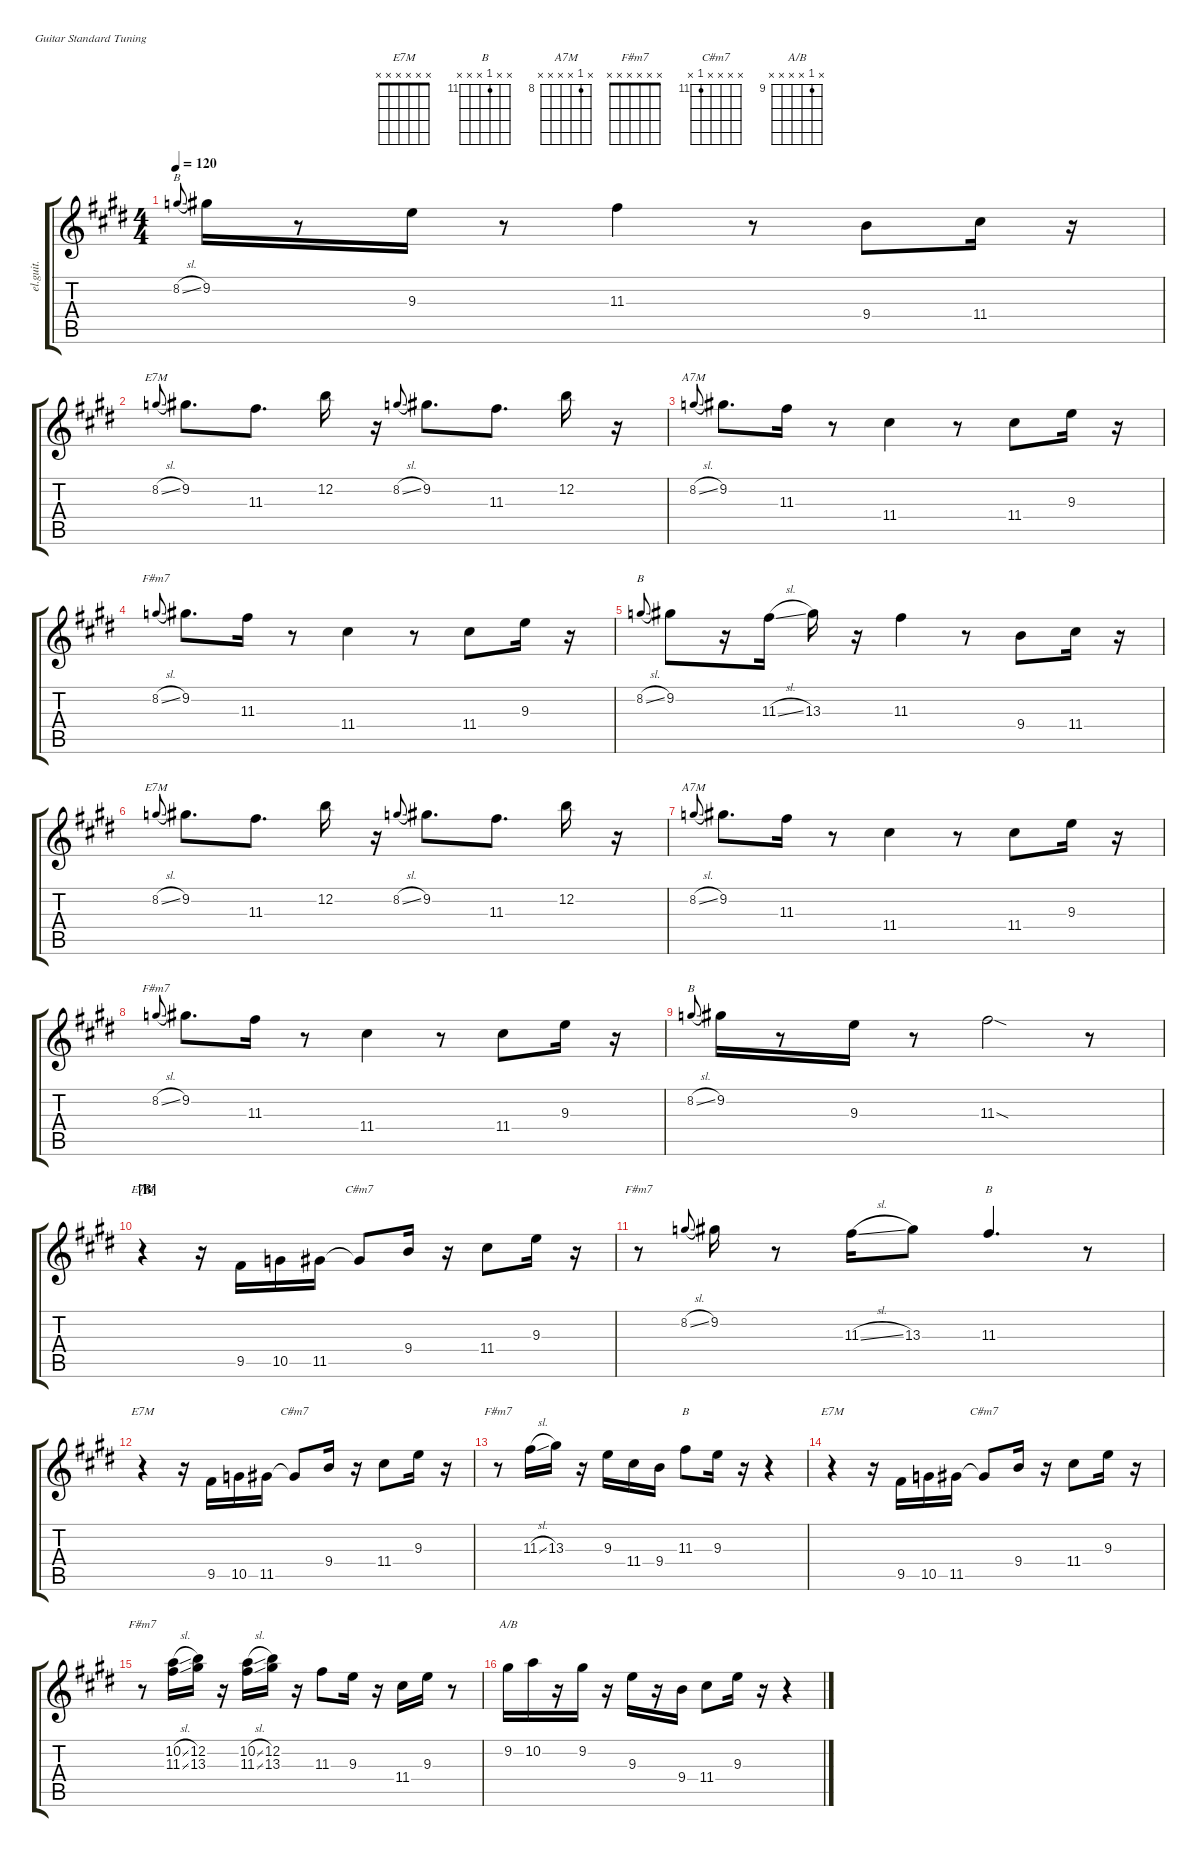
\defaultSystemsLayout 4
\hideDynamics
\track ("高中正義" "el.guit.") {defaultSystemsLayout 2 instrument electricguitarclean}
\staff {score tabs}
\tuning (E4 B3 G3 D3 A2 E2)
\chord ("E7M" x 8 x x x x) {firstfret 8 showfingering false}
\chord ("B" x 8 x x x x) {firstfret 8 showfingering false}
\chord ("A7M" x 8 x x x x) {firstfret 8 showfingering false}
\chord ("F#m7" x 8 x x x x) {firstfret 8 showfingering false}
\chord ("E7M" x x x x x x)
\chord ("C#m7" x x x x 11 x) {firstfret 11 showfingering false}
\chord ("F#m7" x x x x x x)
\chord ("B" x x 11 x x x) {firstfret 11 showfingering false}
\chord ("A/B" x 9 x x x x) {firstfret 9 showfingering false}
\ts (4 4)
\tempo 120
\clef g2
\scale
0.534921
\ks c#minor
8.2{sl acc forcenatural}.8{ch "B" gr onbeat dy mf beam Up} 9.2{acc #}.16{beam Down} r.8{beam Down} 9.3{acc forcenatural}.16{beam Down} r.8{beam Down} 11.3{acc #}.4{beam Down} r.8{beam Down} 9.4{acc forcenatural}.8{beam Down} 11.4{acc #}.16{beam Down} r.16{beam Down} |
\scale
0.465079 8.2{sl acc forcenatural}.8{ch "E7M" gr onbeat beam Up} 9.2{acc #}.8{d beam Down} 11.3{acc #}.8{d beam Down} 12.2{acc forcenatural}.16{beam Down} r.16{beam Down} 8.2{sl acc forcenatural}.8{gr onbeat beam Up} 9.2{acc #}.8{d beam Down} 11.3{acc #}.8{d beam Down} 12.2{acc forcenatural}.16{beam Down} r.16{beam Down} |
\scale
0.534921 8.2{sl acc forcenatural}.8{ch "A7M" gr onbeat beam Up} 9.2{acc #}.8{d beam Down} 11.3{acc #}.16{beam Down} r.8{beam Down} 11.4{acc #}.4{beam Down} r.8{beam Down} 11.4{acc #}.8{beam Down} 9.3{acc forcenatural}.16{beam Down} r.16{beam Down} |
\scale
0.465079 8.2{sl acc forcenatural}.8{ch "F#m7" gr onbeat beam Up} 9.2{acc #}.8{d beam Down} 11.3{acc #}.16{beam Down} r.8{beam Down} 11.4{acc #}.4{beam Down} r.8{beam Down} 11.4{acc #}.8{beam Down} 9.3{acc forcenatural}.16{beam Down} r.16{beam Down} |
\scale
0.534921 8.2{sl acc forcenatural}.8{ch "B" gr onbeat beam Up} 9.2{acc #}.8{beam Down} r.16{beam Down} 11.3{sl acc #}.16{beam Down} 13.3{acc #}.16{beam Down} r.16{beam Down} 11.3{acc #}.4{beam Down} r.8{beam Down} 9.4{acc forcenatural}.8{beam Down} 11.4{acc #}.16{beam Down} r.16{beam Down} |
\scale
0.465079 8.2{sl acc forcenatural}.8{ch "E7M" gr onbeat beam Up} 9.2{acc #}.8{d beam Down} 11.3{acc #}.8{d beam Down} 12.2{acc forcenatural}.16{beam Down} r.16{beam Down} 8.2{sl acc forcenatural}.8{gr onbeat beam Up} 9.2{acc #}.8{d beam Down} 11.3{acc #}.8{d beam Down} 12.2{acc forcenatural}.16{beam Down} r.16{beam Down} |
\scale
0.534489 8.2{sl acc forcenatural}.8{ch "A7M" gr onbeat beam Up} 9.2{acc #}.8{d beam Down} 11.3{acc #}.16{beam Down} r.8{beam Down} 11.4{acc #}.4{beam Down} r.8{beam Down} 11.4{acc #}.8{beam Down} 9.3{acc forcenatural}.16{beam Down} r.16{beam Down} |
\scale
0.465511 8.2{sl acc forcenatural}.8{ch "F#m7" gr onbeat beam Up} 9.2{acc #}.8{d beam Down} 11.3{acc #}.16{beam Down} r.8{beam Down} 11.4{acc #}.4{beam Down} r.8{beam Down} 11.4{acc #}.8{beam Down} 9.3{acc forcenatural}.16{beam Down} r.16{beam Down} |
\scale
0.534049 8.2{sl acc forcenatural}.8{ch "B" gr onbeat beam Up} 9.2{acc #}.16{beam Down} r.8{beam Down} 9.3{acc forcenatural}.16{beam Down} r.8{beam Down} 11.3{sod acc #}.2{beam Down} r.8{beam Down} |
\section ("B" "")
\scale
0.465951 r.4{ch "E7M" beam Down} r.16{beam Down} 9.5{acc #}.16{beam Up} 10.5{acc forcenatural}.16{beam Up} 11.5{acc #}.16{beam Up} 11.5{t acc #}.8{ch "C#m7" beam Up} 9.4{acc forcenatural}.16{beam Up} r.16{beam Down} 11.4{acc #}.8{beam Down} 9.3{acc forcenatural}.16{beam Down} r.16{beam Down} |
\scale
0.534489 r.8{ch "F#m7" beam Down} 8.2{sl acc forcenatural}.8{gr onbeat beam Up} 9.2{acc #}.16{beam Down} r.8{beam Down} 11.3{sl acc #}.16{beam Down} 13.3{acc #}.8{beam Down} 11.3{acc #}.4{d ch "B" beam Up} r.8{beam Down} |
\scale
0.465511 r.4{ch "E7M" beam Down} r.16{beam Down} 9.5{acc #}.16{beam Up} 10.5{acc forcenatural}.16{beam Up} 11.5{acc #}.16{beam Up} 11.5{t acc #}.8{ch "C#m7" beam Up} 9.4{acc forcenatural}.16{beam Up} r.16{beam Down} 11.4{acc #}.8{beam Down} 9.3{acc forcenatural}.16{beam Down} r.16{beam Down} |
\scale
0.534921 r.8{ch "F#m7" beam Down} 11.3{sl acc #}.16{beam Up} 13.3{acc #}.16{beam Up} r.16{beam Down} 9.3{acc forcenatural}.16{beam Down} 11.4{acc #}.16{beam Down} 9.4{acc forcenatural}.16{beam Down} 11.3{acc #}.8{ch "B" beam Down} 9.3{acc forcenatural}.16{beam Down} r.16{beam Down} r.4{beam Down} |
\scale
0.465079 r.4{ch "E7M" beam Down} r.16{beam Down} 9.5{acc #}.16{beam Up} 10.5{acc forcenatural}.16{beam Up} 11.5{acc #}.16{beam Up} 11.5{t acc #}.8{ch "C#m7" beam Up} 9.4{acc forcenatural}.16{beam Up} r.16{beam Down} 11.4{acc #}.8{beam Down} 9.3{acc forcenatural}.16{beam Down} r.16{beam Down} |
\scale
0.53547 r.8{ch "F#m7" beam Down} (11.3{sl acc #} 10.2{sl acc forcenatural}).16{beam Down} (13.3{acc #} 12.2{acc forcenatural}).16{beam Down} r.16{beam Down} (11.3{sl acc #} 10.2{sl acc forcenatural}).16{beam Down} (13.3{acc #} 12.2{acc forcenatural}).16{beam Down} r.16{beam Down} 11.3{acc #}.8{beam Down} 9.3{acc forcenatural}.16{beam Down} r.16{beam Down} 11.4{acc #}.16{beam Down} 9.3{acc forcenatural}.16{beam Down} r.8{beam Down} |
\scale
0.46453 9.2{acc #}.16{ch "A/B" beam Down} 10.2{acc forcenatural}.16{beam Down} r.16{beam Down} 9.2{acc #}.16{beam Down} r.16{beam Down} 9.3{acc forcenatural}.16{beam Down} r.16{beam Down} 9.4{acc forcenatural}.16{beam Down} 11.4{acc #}.8{beam Down} 9.3{acc forcenatural}.16{beam Down} r.16{beam Down} r.4{beam Down}
